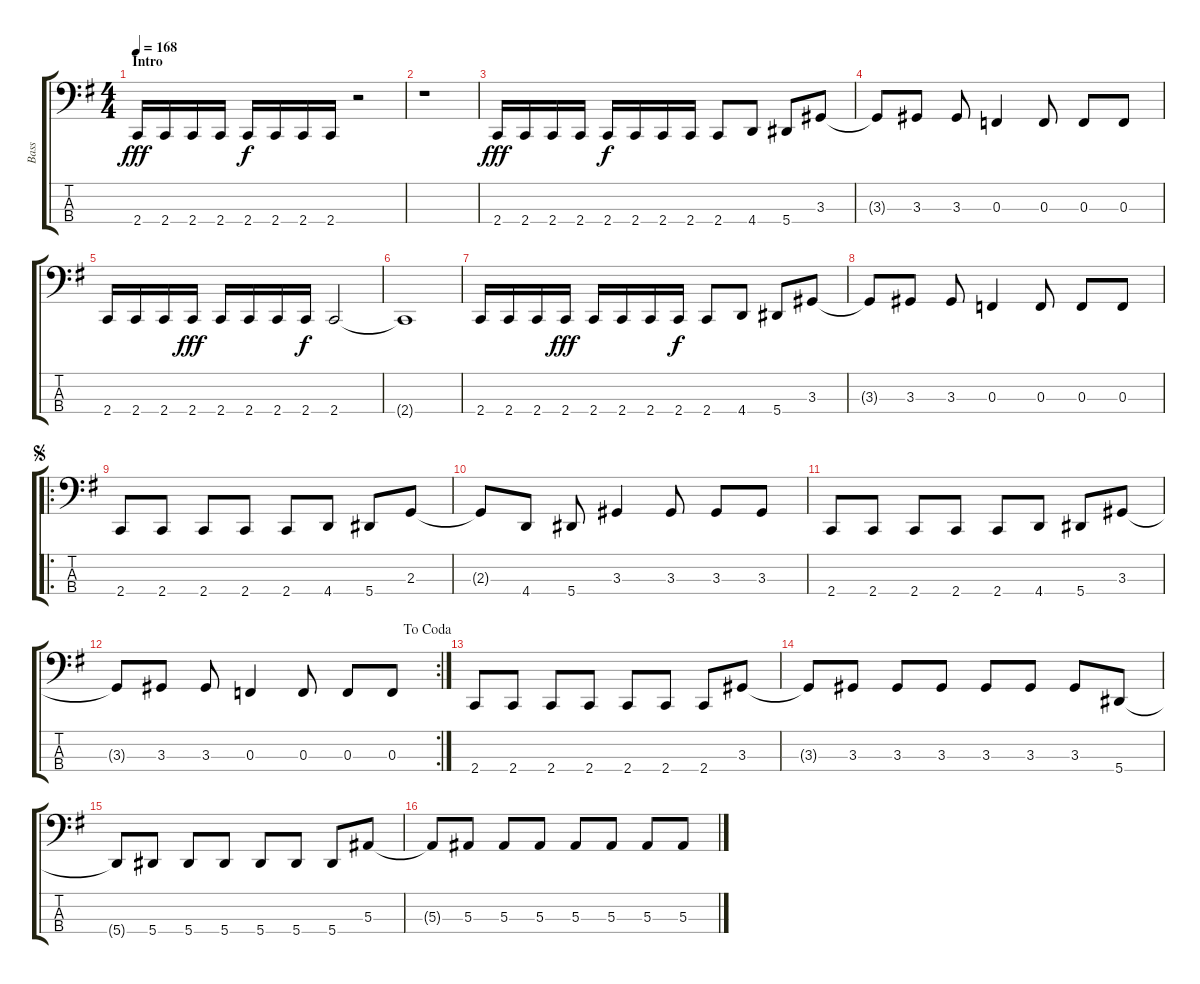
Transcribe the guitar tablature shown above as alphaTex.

\track ("Bass" "Bass") {instrument electricbassfinger}
\staff {score tabs}
\tuning (Eb2 Bb1 F1 Bb0) {hide}
\ts (4 4)
\section ("" "Intro")
\tempo 168
\clef f4
\ks g
2.4.16{dy fff instrument electricbassfinger} 2.4.16 2.4.16 2.4.16 2.4.16{dy f} 2.4.16 2.4.16 2.4.16 r.2 |
r.1 |
2.4.16{dy fff} 2.4.16 2.4.16 2.4.16 2.4.16{dy f} 2.4.16 2.4.16 2.4.16 2.4.8 4.4.8 5.4.8 3.3.8 |
3.3{t}.8 3.3.8 3.3.8 0.3.4 0.3.8 0.3.8 0.3.8 |
2.4.16 2.4.16 2.4.16 2.4.16{dy fff} 2.4.16 2.4.16 2.4.16 2.4.16{dy f} 2.4.2 |
2.4{t}.1 |
2.4.16 2.4.16 2.4.16 2.4.16{dy fff} 2.4.16 2.4.16 2.4.16 2.4.16{dy f} 2.4.8 4.4.8 5.4.8 3.3.8 |
3.3{t}.8 3.3.8 3.3.8 0.3.4 0.3.8 0.3.8 0.3.8 |
\ro
\jump segno
2.4.8 2.4.8 2.4.8 2.4.8 2.4.8 4.4.8 5.4.8 2.3.8 |
2.3{t}.8 4.4.8 5.4.8 3.3.4 3.3.8 3.3.8 3.3.8 |
2.4.8 2.4.8 2.4.8 2.4.8 2.4.8 4.4.8 5.4.8 3.3.8 |
\rc 2
\jump dacoda
3.3{t}.8 3.3.8 3.3.8 0.3.4 0.3.8 0.3.8 0.3.8 |
2.4.8 2.4.8 2.4.8 2.4.8 2.4.8 2.4.8 2.4.8 3.3.8 |
3.3{t}.8 3.3.8 3.3.8 3.3.8 3.3.8 3.3.8 3.3.8 5.4.8 |
5.4{t}.8 5.4.8 5.4.8 5.4.8 5.4.8 5.4.8 5.4.8 5.3.8 |
5.3{t}.8 5.3.8 5.3.8 5.3.8 5.3.8 5.3.8 5.3.8 5.3.8
